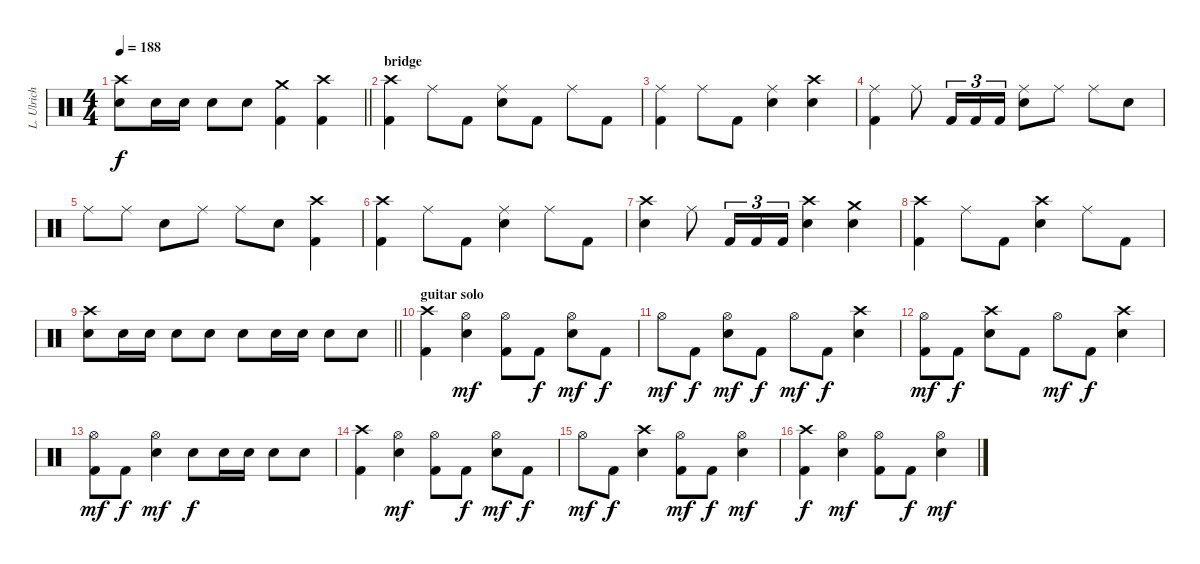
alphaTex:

\track ("L. Ulrich - Drums" "L. Ulrich ") {instrument percussion}
\staff {score}
\articulation defaults
\ts (4 4)
\tempo 188
\clef neutral
\barLineRight lightlight
\ks c
("Crash high (hit)" "Snare (hit) 2").8{dy f} "Snare (hit) 2".16 "Snare (hit) 2".16 "Snare (hit) 2".8 "Snare (hit) 2".8 ("Crash medium (hit)" "Kick (hit) 2").4 ("Crash high (hit)" "Kick (hit) 2").4 |
\section ("" "bridge")
("Crash high (hit)" "Kick (hit) 2").4 "Ride (middle)".8 "Kick (hit) 2".8 ("Ride (middle)" "Snare (hit) 2").8 "Kick (hit) 2".8 "Ride (middle)".8 "Kick (hit) 2".8 |
("Ride (middle)" "Kick (hit) 2").4 "Ride (middle)".8 "Kick (hit) 2".8 ("Ride (middle)" "Snare (hit) 2").4 ("Crash high (hit)" "Snare (hit) 2").4 |
("Ride (middle)" "Kick (hit) 2").4 "Ride (middle)".8 "Kick (hit) 2".16{tu (3 2)} "Kick (hit) 2".16{tu (3 2)} "Kick (hit) 2".16{tu (3 2)} ("Ride (middle)" "Snare (hit) 2").8 "Ride (middle)".8 "Ride (middle)".8 "Snare (hit) 2".8 |
"Ride (middle)".8 "Ride (middle)".8 "Snare (hit) 2".8 "Ride (middle)".8 "Ride (middle)".8 "Snare (hit) 2".8 ("Crash high (hit)" "Kick (hit) 2").4 |
("Crash high (hit)" "Kick (hit) 2").4 "Ride (middle)".8 "Kick (hit) 2".8 ("Ride (middle)" "Snare (hit) 2").4 "Ride (middle)".8 "Kick (hit) 2".8 |
("Crash high (hit)" "Snare (hit) 2").4 "Ride (middle)".8 "Kick (hit) 2".16{tu (3 2)} "Kick (hit) 2".16{tu (3 2)} "Kick (hit) 2".16{tu (3 2)} ("Crash high (hit)" "Snare (hit) 2").4 ("Crash medium (hit)" "Snare (hit) 2").4 |
("Crash high (hit)" "Kick (hit) 2").4 "Ride (middle)".8 "Kick (hit) 2".8 ("Crash high (hit)" "Snare (hit) 2").4 "Ride (middle)".8 "Kick (hit) 2".8 |
\barLineRight lightlight
("Crash high (hit)" "Snare (hit) 2").8 "Snare (hit) 2".16 "Snare (hit) 2".16 "Snare (hit) 2".8 "Snare (hit) 2".8 "Snare (hit) 2".8 "Snare (hit) 2".16 "Snare (hit) 2".16 "Snare (hit) 2".8 "Snare (hit) 2".8 |
\section ("" "guitar solo")
("Crash high (hit)" "Kick (hit) 2").4 ("Hi-Hat (open)" "Snare (hit) 2").4{dy mf} ("Hi-Hat (open)" "Kick (hit) 2").8 "Kick (hit) 2".8{dy f} ("Hi-Hat (open)" "Snare (hit) 2").8{dy mf} "Kick (hit) 2".8{dy f} |
"Hi-Hat (open)".8{dy mf} "Kick (hit) 2".8{dy f} ("Hi-Hat (open)" "Snare (hit) 2").8{dy mf} "Kick (hit) 2".8{dy f} "Hi-Hat (open)".8{dy mf} "Kick (hit) 2".8{dy f} ("Crash high (hit)" "Snare (hit) 2").4 |
("Hi-Hat (open)" "Kick (hit) 2").8{dy mf} "Kick (hit) 2".8{dy f} ("Crash high (hit)" "Snare (hit) 2").8 "Kick (hit) 2".8 "Hi-Hat (open)".8{dy mf} "Kick (hit) 2".8{dy f} ("Crash high (hit)" "Snare (hit) 2").4 |
("Hi-Hat (open)" "Kick (hit) 2").8{dy mf} "Kick (hit) 2".8{dy f} ("Hi-Hat (open)" "Snare (hit) 2").4{dy mf} "Snare (hit) 2".8{dy f} "Snare (hit) 2".16 "Snare (hit) 2".16 "Snare (hit) 2".8 "Snare (hit) 2".8 |
("Crash high (hit)" "Kick (hit) 2").4 ("Hi-Hat (open)" "Snare (hit) 2").4{dy mf} ("Hi-Hat (open)" "Kick (hit) 2").8 "Kick (hit) 2".8{dy f} ("Hi-Hat (open)" "Snare (hit) 2").8{dy mf} "Kick (hit) 2".8{dy f} |
"Hi-Hat (open)".8{dy mf} "Kick (hit) 2".8{dy f} ("Crash high (hit)" "Snare (hit) 2").4 ("Hi-Hat (open)" "Kick (hit) 2").8{dy mf} "Kick (hit) 2".8{dy f} ("Hi-Hat (open)" "Snare (hit) 2").4{dy mf} |
("Crash high (hit)" "Kick (hit) 2").4{dy f} ("Hi-Hat (open)" "Snare (hit) 2").4{dy mf} ("Hi-Hat (open)" "Kick (hit) 2").8 "Kick (hit) 2".8{dy f} ("Hi-Hat (open)" "Snare (hit) 2").4{dy mf}
